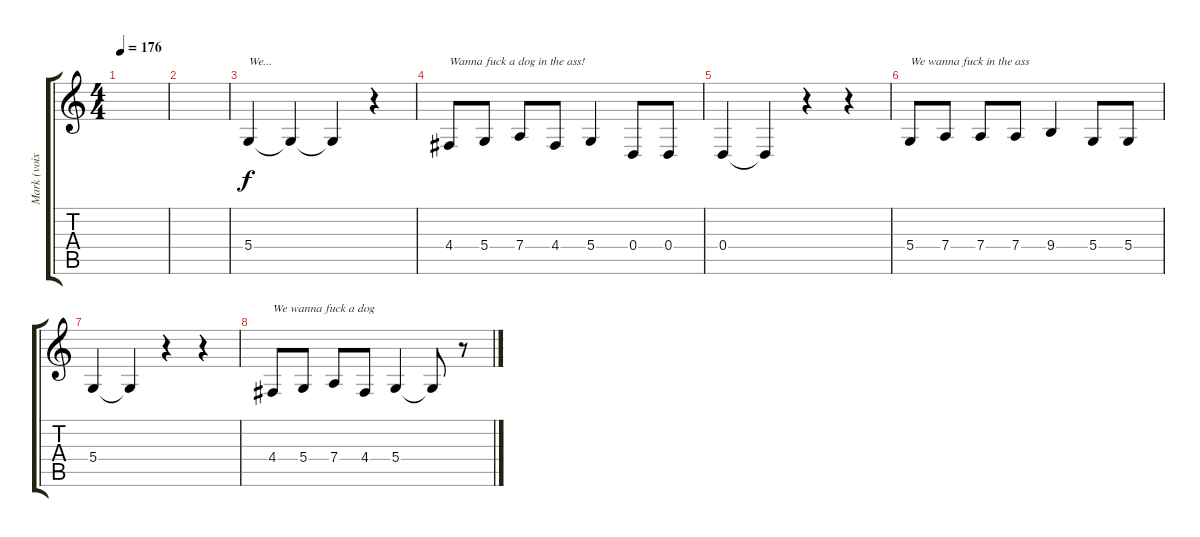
\track ("Mark (voix)" "Mark (voix") {instrument recorder}
\staff {score tabs}
\tuning (E4 B3 G3 D3 A2 E2) {hide}
\ts (4 4)
\tempo 176
\clef g2
\ks c
|
|
5.4.4{txt "We..."} 5.4{t}.4 5.4{t}.4 r.4 |
4.4.8{txt "Wanna fuck a dog in the ass!"} 5.4.8 7.4.8 4.4.8 5.4.4 0.4.8 0.4.8 |
0.4.4 0.4{t}.4 r.4 r.4 |
5.4.8{txt "We wanna fuck in the ass"} 7.4.8 7.4.8 7.4.8 9.4.4 5.4.8 5.4.8 |
5.4.4 5.4{t}.4 r.4 r.4 |
4.4.8{txt "We wanna fuck a dog"} 5.4.8 7.4.8 4.4.8 5.4.4 5.4{t}.8 r.8
